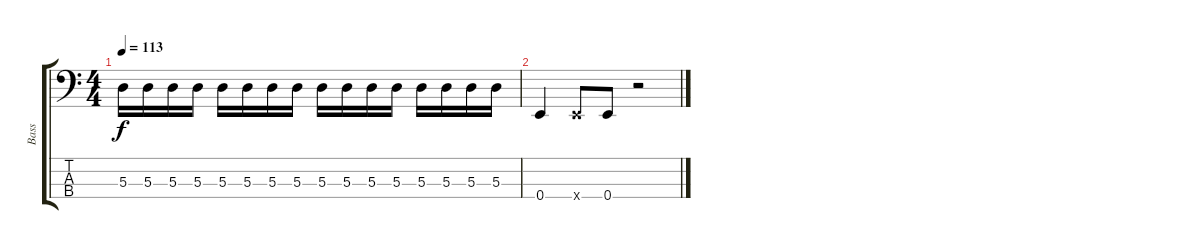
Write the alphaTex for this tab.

\track ("Bass" "Bass") {instrument electricbasspick}
\staff {score tabs}
\tuning (G2 D2 A1 E1) {hide}
\ts (4 4)
\tempo 113
\clef f4
\ks c
5.3.16{dy f} 5.3.16 5.3.16 5.3.16 5.3.16 5.3.16 5.3.16 5.3.16 5.3.16 5.3.16 5.3.16 5.3.16 5.3.16 5.3.16 5.3.16 5.3.16 |
0.4.4 0.4{x}.8 0.4.8 r.2
